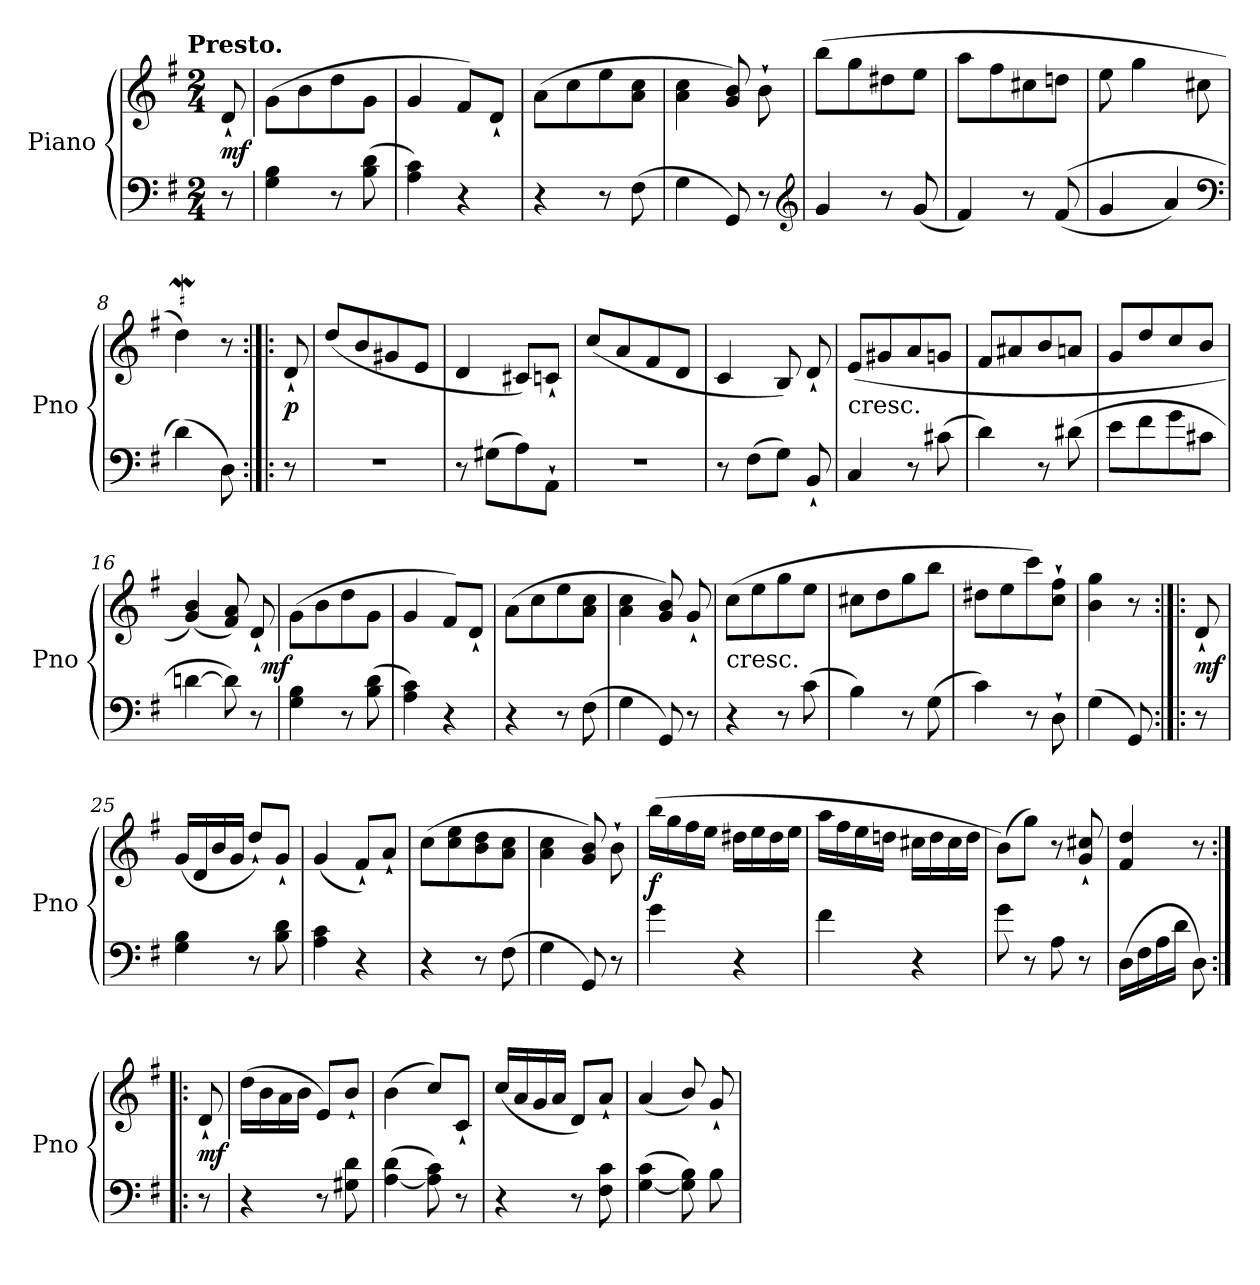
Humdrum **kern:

**kern	**kern	**dynam
*part1	*part1	*part1
*staff2	*staff1	*staff1/2
*I"Piano	*	*
*I'Pno	*	*
*clefF4	*clefG2	*
*k[f#]	*k[f#]	*
*G:	*G:	*
!!LO:TX:omd:t=Presto.
*M2/4	*M2/4	*
*MM144	*MM144	*
=	=	=
8r	8d`>	mf
=1	=1	=1
4G 4B	(8gL	.
.	8b	.
8r	8dd	.
(8B 8d	8gJ	.
=2	=2	=2
4A 4c)	4g	.
4r	8f#L)	.
.	8d`>J	.
=3	=3	=3
4r	(8aL	.
.	8cc	.
8r	8ee	.
(8F#	8a 8ccJ	.
=4	=4	=4
4G	4a 4cc	.
8GG)	8g 8b)	.
8r	8b`	.
*clefG2	*	*
=5	=5	=5
4g	(8bbL	.
.	8gg	.
8r	8dd#X	.
(8g	8eeJ	.
=6	=6	=6
4f#)	8aaL	.
.	8ff#	.
8r	8cc#X	.
((8f#	8ddnJ	.
=7	=7	=7
4g	8ee	.
.	4gg	.
4a)	.	.
.	8cc#X	.
*clefF4	*	*
=8	=8	=8
(4d)	4ddw)	.
8D)	8r	.
!!LO:LB:g=z
=:|!|:	=:|!|:	=:|!|:
8r	8d`	p
=9	=9	=9
2r	(8ddL	.
.	8b	.
.	8g#X	.
.	8eJ	.
=10	=10	=10
8r	4d	.
(8G#XL	.	.
8A)	8c#XL)	.
8AA`J	8cn`J	.
=11	=11	=11
2r	(8ccL	.
.	8a	.
.	8f#	.
.	8dJ	.
=12	=12	=12
8r	4c	.
(8F#L	.	.
8GJ)	8B)	.
8BB`	8d`	.
=13	=13	=13
!	!LO:TX:c:t=cresc.	!
4C	(8eL	.
.	8g#X	.
8r	8a	.
(8c#X	8gnJ	.
=14	=14	=14
4d)	8f#L	.
.	8a#X	.
8r	8b	.
(8d#X	8anJ	.
=15	=15	=15
8eL	8g/L	.
8f#	8dd/	.
8g	8cc/	.
8c#XJ	8b/J	.
=16	=16	=16
[4dn	(4g 4b)	.
8d])	8f# 8a)	.
8r	8d`	.
!!LO:LB:g=z
=17	=17	=17
!	!	!LO:DY:rj
4G 4B	(8gL	mf
.	8b	.
8r	8dd	.
(8B 8d	8gJ	.
=18	=18	=18
4A 4c)	4g	.
4r	8f#L)	.
.	8d`J	.
=19	=19	=19
4r	(8aL	.
.	8cc	.
8r	8ee	.
(8F#	8a 8ccJ	.
=20	=20	=20
4G	4a 4cc	.
8GG)	8g 8b)	.
8r	8g`	.
=21	=21	=21
!	!LO:TX:c:t=cresc.	!
4r	(8ccL	.
.	8ee	.
8r	8gg	.
(8c	8eeJ	.
=22	=22	=22
4B)	8cc#XL	.
.	8dd	.
8r	8gg	.
(8G	8bbJ	.
=23	=23	=23
4c)	8dd#XL	.
.	8ee	.
8r	8ccc)	.
8D`	8cc` 8ff#`J	.
=24	=24	=24
(4G	4b 4gg	.
8GG)	8r	.
!!LO:LB:g=z
=:|!|:	=:|!|:	=:|!|:
8r	8d`	mf
=25	=25	=25
4G 4B	(16gLL	.
.	16d	.
.	16b	.
.	16gJJ	.
8r	8dd`/L)	.
8B 8d	8g`/J	.
=26	=26	=26
4A 4c	(4g	.
4r	8f#`L)	.
.	8a`J	.
=27	=27	=27
4r	(8ccL	.
.	8cc 8ee	.
8r	8b 8dd	.
(8F#	8a 8ccJ	.
=28	=28	=28
4G	4a 4cc	.
8GG)	8g 8b)	.
8r	8b`	.
=29	=29	=29
4g	(16bbLL	f
.	16gg	.
.	16ff#	.
.	16eeJJ	.
4r	16dd#XLL	.
.	16ee	.
.	16dd#	.
.	16eeJJ	.
=30	=30	=30
4f#	16aaLL	.
.	16ff#	.
.	16ee	.
.	16ddnJJ	.
4r	16cc#XLL	.
.	16dd	.
.	16cc#	.
.	16ddJJ	.
=31	=31	=31
8g	(8bL)	.
8r	8ggJ)	.
8A	8r	.
8r	8g` 8cc#X`	.
=32	=32	=32
(16DLL	4f# 4dd	.
16F#	.	.
16A	.	.
16dJJ	.	.
8D)	8r	.
!!LO:LB:g=z
=:|!|:	=:|!|:	=:|!|:
8r	8d`	mf
=33	=33	=33
4r	(16ddLL	.
.	16b	.
.	16a	.
.	16bJJ	.
8r	8eL)	.
8G#X 8d	8b`J	.
=34	=34	=34
([4A 4d	(4b	.
8A] 8c)	8ccL)	.
8r	8c`J	.
=35	=35	=35
4r	(16ccLL	.
.	16a	.
.	16g	.
.	16aJJ	.
8r	8dL)	.
8F# 8c	8a`J	.
=36	=36	=36
([4G 4c	(4a	.
8G] 8B)	8b/)	.
8B	8g`	.
=	=	=
*-	*-	*-
